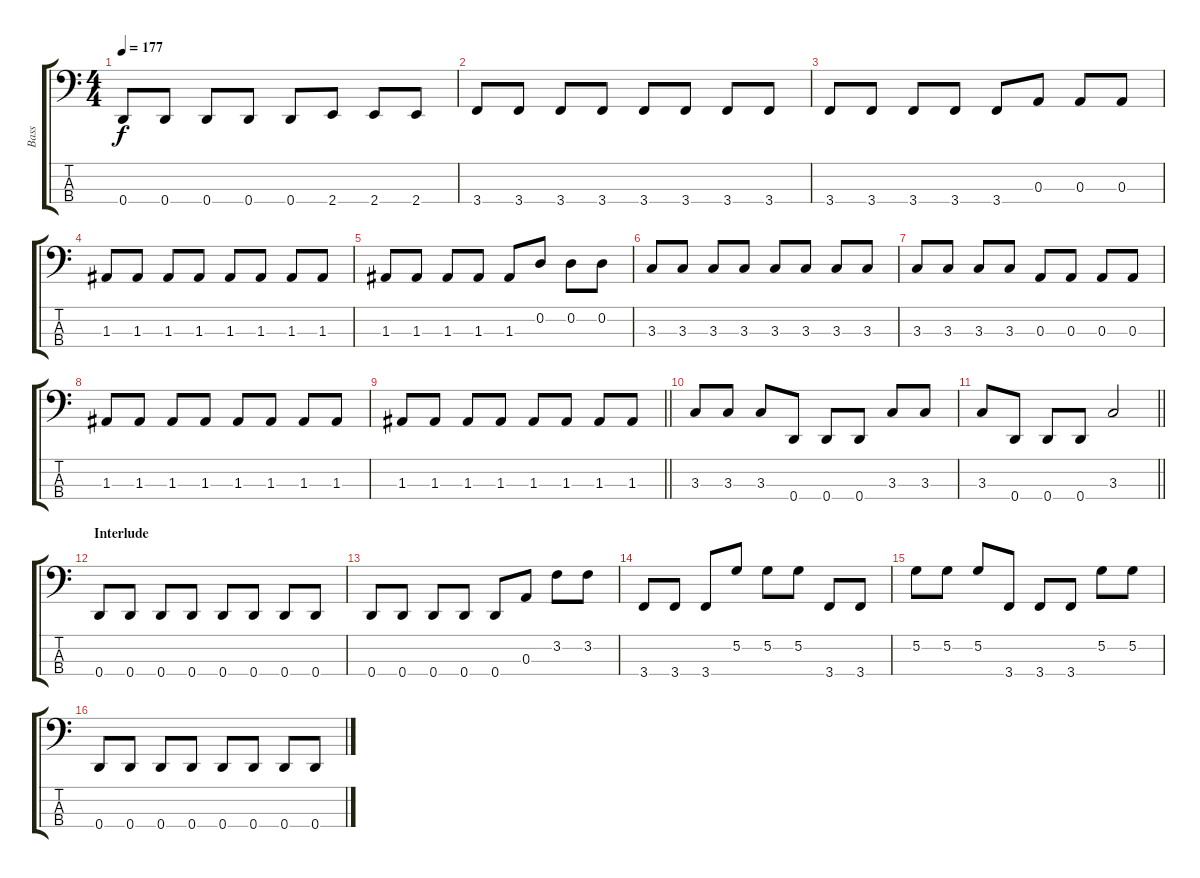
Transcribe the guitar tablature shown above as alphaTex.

\track ("Bass " "Bass ") {instrument electricbasspick}
\staff {score tabs}
\tuning (G2 D2 A1 D1) {hide}
\ts (4 4)
\tempo 177
\clef f4
\ks c
0.4.8{dy f} 0.4.8 0.4.8 0.4.8 0.4.8 2.4.8 2.4.8 2.4.8 |
3.4.8 3.4.8 3.4.8 3.4.8 3.4.8 3.4.8 3.4.8 3.4.8 |
3.4.8 3.4.8 3.4.8 3.4.8 3.4.8 0.3.8 0.3.8 0.3.8 |
1.3.8 1.3.8 1.3.8 1.3.8 1.3.8 1.3.8 1.3.8 1.3.8 |
1.3.8 1.3.8 1.3.8 1.3.8 1.3.8 0.2.8 0.2.8 0.2.8 |
3.3.8 3.3.8 3.3.8 3.3.8 3.3.8 3.3.8 3.3.8 3.3.8 |
3.3.8 3.3.8 3.3.8 3.3.8 0.3.8 0.3.8 0.3.8 0.3.8 |
1.3.8 1.3.8 1.3.8 1.3.8 1.3.8 1.3.8 1.3.8 1.3.8 |
\barLineRight lightlight
1.3.8 1.3.8 1.3.8 1.3.8 1.3.8 1.3.8 1.3.8 1.3.8 |
3.3.8 3.3.8 3.3.8 0.4.8 0.4.8 0.4.8 3.3.8 3.3.8 |
\barLineRight lightlight
3.3.8 0.4.8 0.4.8 0.4.8 3.3.2 |
\section ("" "Interlude")
0.4.8 0.4.8 0.4.8 0.4.8 0.4.8 0.4.8 0.4.8 0.4.8 |
0.4.8 0.4.8 0.4.8 0.4.8 0.4.8 0.3.8 3.2.8 3.2.8 |
3.4.8 3.4.8 3.4.8 5.2.8 5.2.8 5.2.8 3.4.8 3.4.8 |
5.2.8 5.2.8 5.2.8 3.4.8 3.4.8 3.4.8 5.2.8 5.2.8 |
0.4.8 0.4.8 0.4.8 0.4.8 0.4.8 0.4.8 0.4.8 0.4.8
